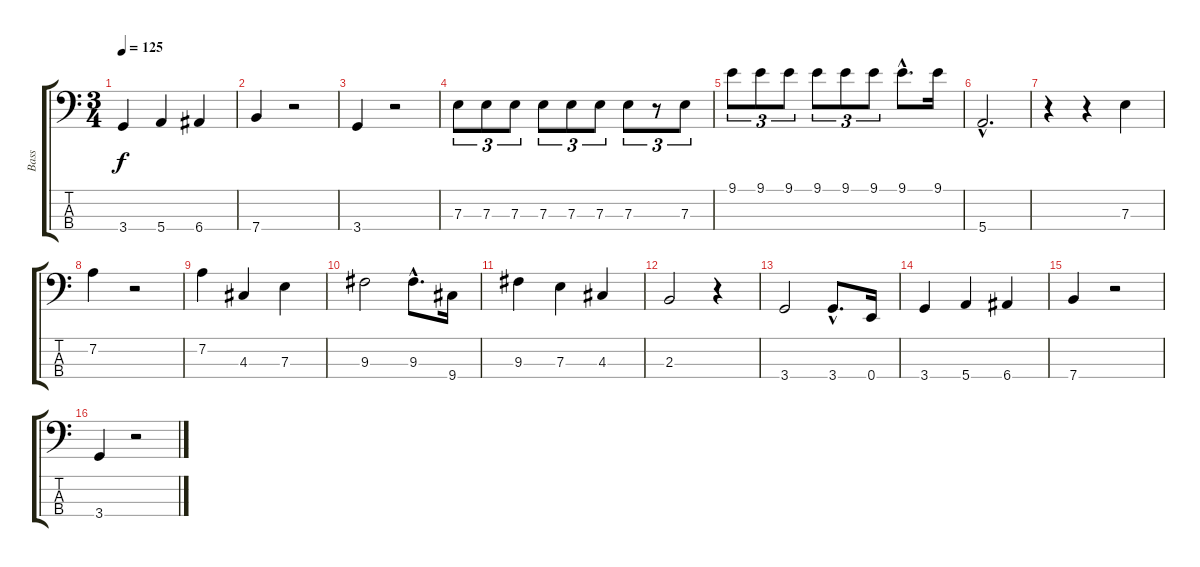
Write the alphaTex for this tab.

\track ("Bass" "Bass") {instrument electricbassfinger}
\staff {score tabs}
\tuning (G2 D2 A1 E1) {hide}
\ts (3 4)
\tempo 125
\clef f4
\ks c
3.4.4{dy f} 5.4.4 6.4.4 |
7.4.4 r.2 |
3.4.4 r.2 |
7.3.8{tu (3 2)} 7.3.8{tu (3 2)} 7.3.8{tu (3 2)} 7.3.8{tu (3 2)} 7.3.8{tu (3 2)} 7.3.8{tu (3 2)} 7.3.8{tu (3 2)} r.8{tu (3 2)} 7.3.8{tu (3 2)} |
9.1.8{tu (3 2)} 9.1.8{tu (3 2)} 9.1.8{tu (3 2)} 9.1.8{tu (3 2)} 9.1.8{tu (3 2)} 9.1.8{tu (3 2)} 9.1{hac}.8{d} 9.1.16 |
5.4{hac}.2{d} |
r.4 r.4 7.3.4 |
7.2.4 r.2 |
7.2.4 4.3.4 7.3.4 |
9.3.2 9.3{hac}.8{d} 9.4.16 |
9.3.4 7.3.4 4.3.4 |
2.3.2 r.4 |
3.4.2 3.4{hac}.8{d} 0.4.16 |
3.4.4 5.4.4 6.4.4 |
7.4.4 r.2 |
3.4.4 r.2
